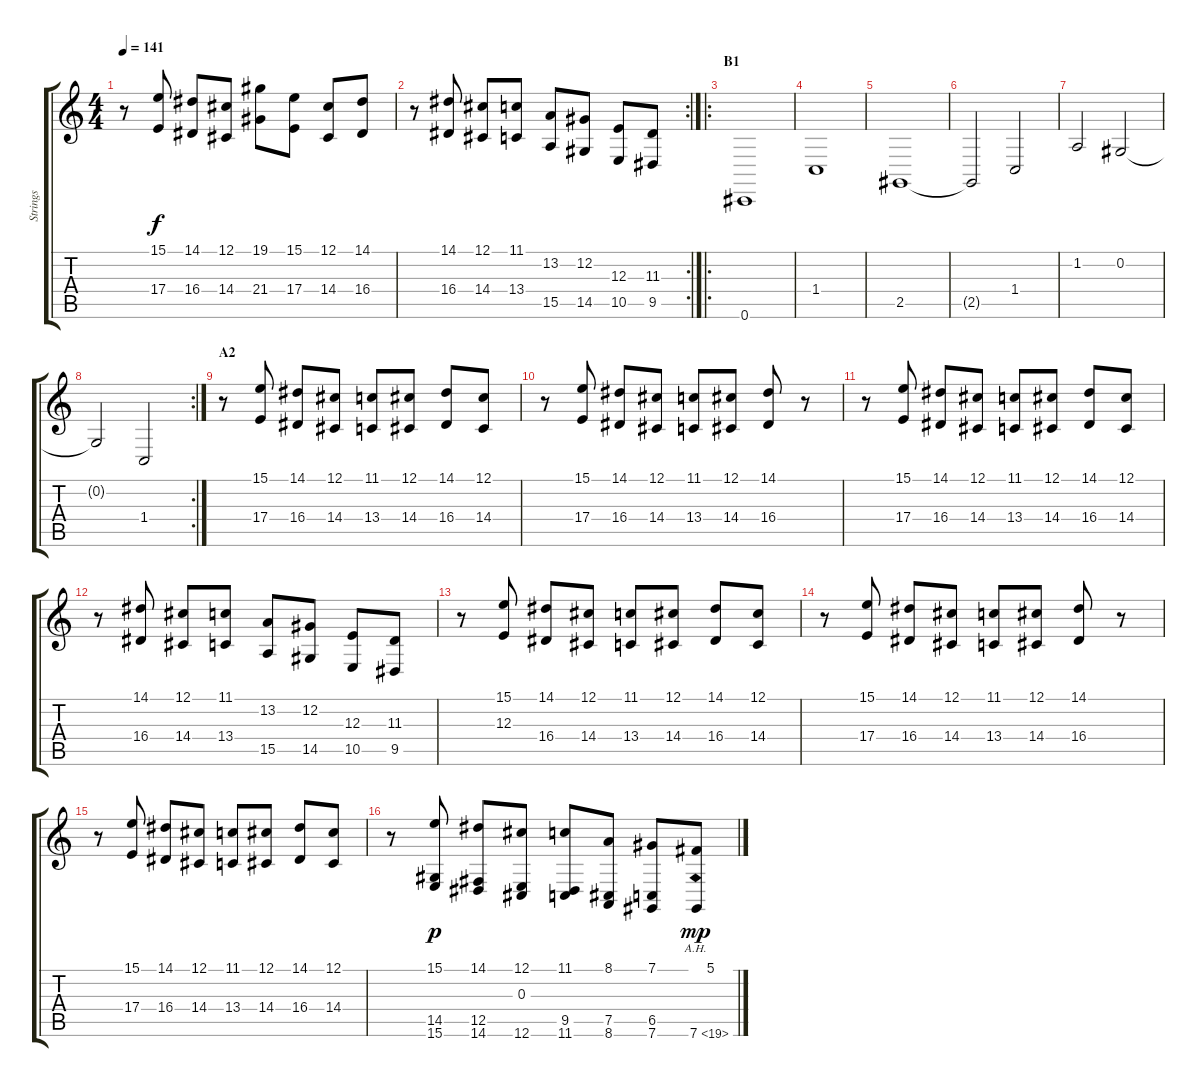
\track ("Strings" "Strings") {instrument stringensemble1}
\staff {score tabs}
\tuning (Db4 Ab3 E3 B2 Gb2 Db2) {hide}
\ts (4 4)
\tempo 141
\clef g2
\ks c
r.8{dy f} (15.1 17.4).8 (14.1 16.4).8 (12.1 14.4).8 (19.1 21.4).8 (15.1 17.4).8 (12.1 14.4).8 (14.1 16.4).8 |
\rc 2
r.8 (14.1 16.4).8 (12.1 14.4).8 (11.1 13.4).8 (13.2 15.5).8 (12.2 14.5).8 (12.3 10.5).8 (11.3 9.5).8 |
\ro
\section ("" "B1")
0.6.1 |
1.4.1 |
2.5.1 |
2.5{t}.2 1.4.2 |
1.2.2 0.2.2 |
\rc 2
0.2{t}.2 1.4.2 |
\section ("" "A2")
r.8 (15.1 17.4).8 (14.1 16.4).8 (12.1 14.4).8 (11.1 13.4).8 (12.1 14.4).8 (14.1 16.4).8 (12.1 14.4).8 |
r.8 (15.1 17.4).8 (14.1 16.4).8 (12.1 14.4).8 (11.1 13.4).8 (12.1 14.4).8 (14.1 16.4).8 r.8 |
r.8 (15.1 17.4).8 (14.1 16.4).8 (12.1 14.4).8 (11.1 13.4).8 (12.1 14.4).8 (14.1 16.4).8 (12.1 14.4).8 |
r.8 (14.1 16.4).8 (12.1 14.4).8 (11.1 13.4).8 (13.2 15.5).8 (12.2 14.5).8 (12.3 10.5).8 (11.3 9.5).8 |
r.8 (15.1 12.3).8 (14.1 16.4).8 (12.1 14.4).8 (11.1 13.4).8 (12.1 14.4).8 (14.1 16.4).8 (12.1 14.4).8 |
r.8 (15.1 17.4).8 (14.1 16.4).8 (12.1 14.4).8 (11.1 13.4).8 (12.1 14.4).8 (14.1 16.4).8 r.8 |
r.8 (15.1 17.4).8 (14.1 16.4).8 (12.1 14.4).8 (11.1 13.4).8 (12.1 14.4).8 (14.1 16.4).8 (12.1 14.4).8 |
r.8 (15.1 14.5 15.6).8{dy p} (14.1 12.5 14.6).8 (12.1 0.3 12.6).8 (11.1 9.5 11.6).8 (8.1 7.5 8.6).8 (7.1 6.5 7.6).8 (5.1 7.6{ah 12}).8{dy mp}
